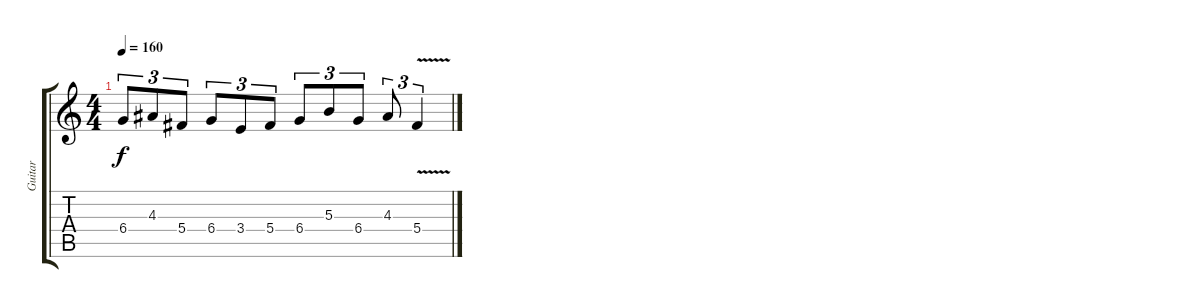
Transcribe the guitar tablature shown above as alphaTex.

\track ("Guitar" "Guitar") {instrument overdrivenguitar}
\staff {score tabs}
\tuning (Eb4 Bb3 Gb3 Db3 Ab2 Eb2) {hide}
\ts (4 4)
\tempo 160
\clef g2
\ks c
6.4.8{tu (3 2) dy f} 4.3.8{tu (3 2)} 5.4.8{tu (3 2)} 6.4.8{tu (3 2)} 3.4.8{tu (3 2)} 5.4.8{tu (3 2)} 6.4.8{tu (3 2)} 5.3.8{tu (3 2)} 6.4.8{tu (3 2)} 4.3.8{tu (3 2)} 5.4{v}.4{tu (3 2)}
